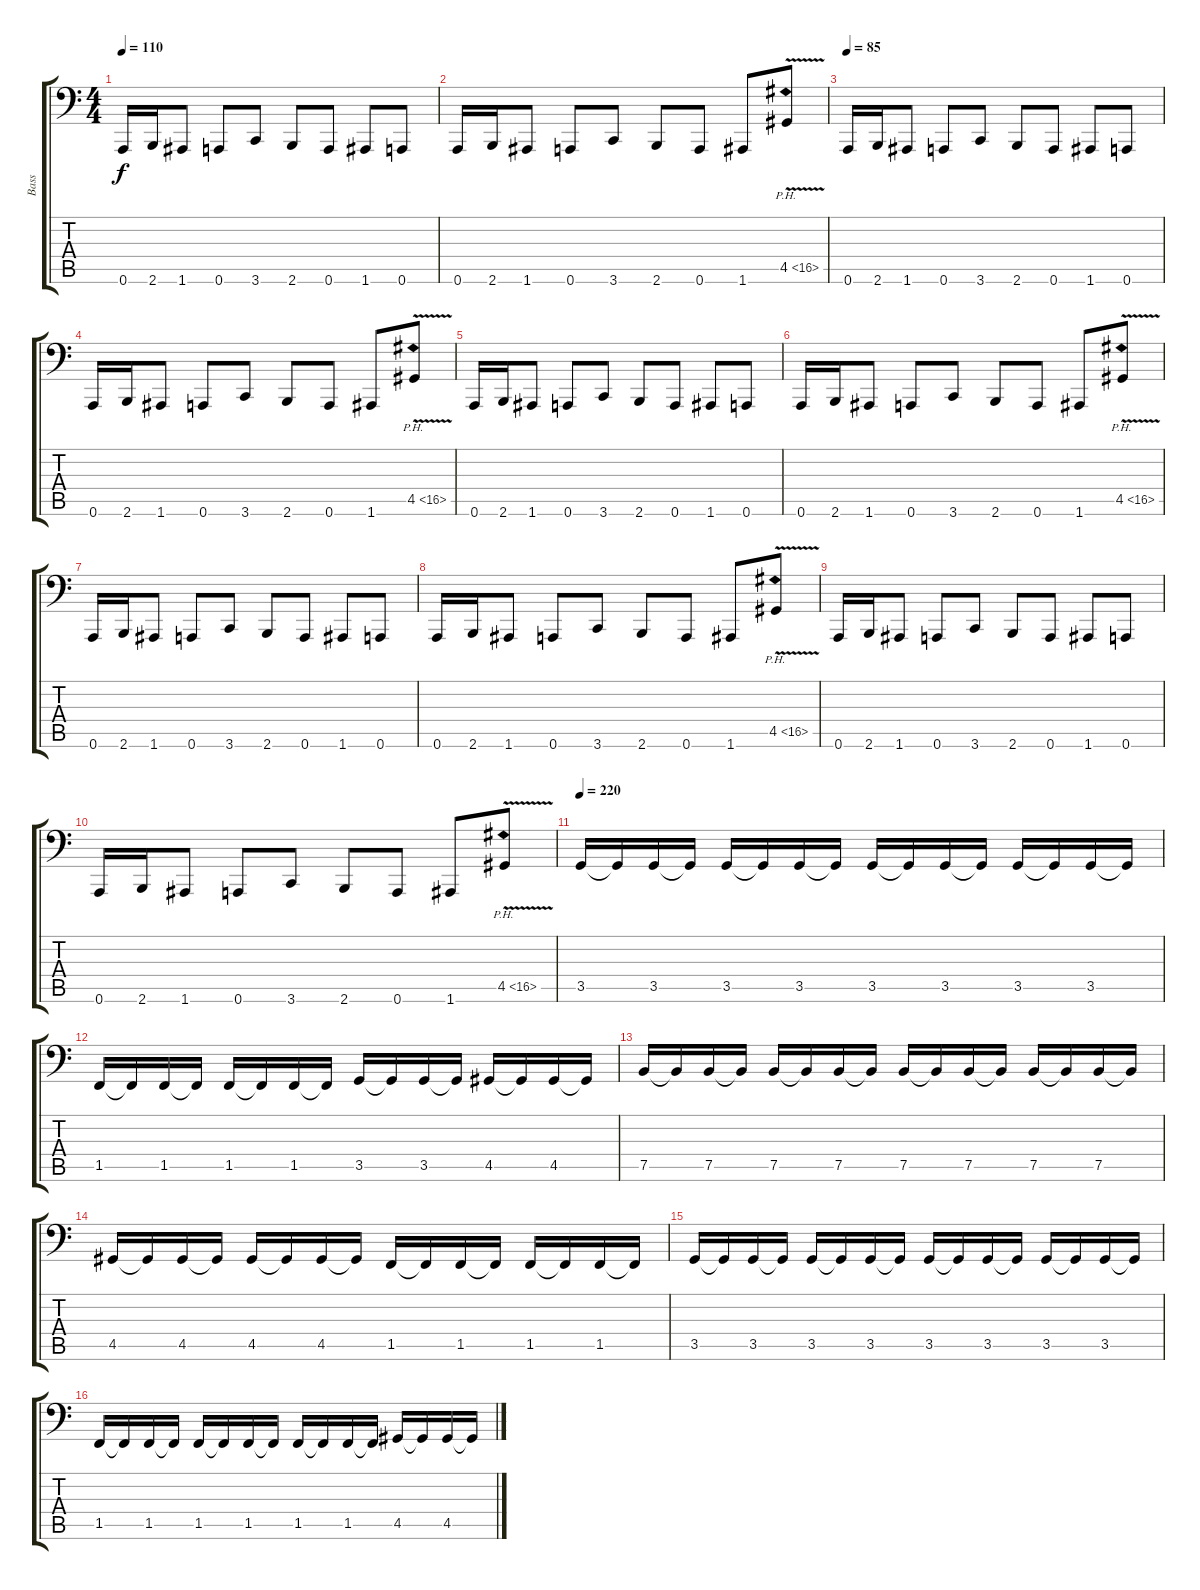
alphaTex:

\track ("Bass" "Bass") {instrument electricbassfinger}
\staff {score tabs}
\tuning (C3 G2 D2 A1 E1 A0) {hide}
\ts (4 4)
\tempo 110
\clef f4
\ks c
0.6.16{dy f} 2.6.16 1.6.8 0.6.8 3.6.8 2.6.8 0.6.8 1.6.8 0.6.8 |
0.6.16 2.6.16 1.6.8 0.6.8 3.6.8 2.6.8 0.6.8 1.6.8 4.5{ph 12 v}.8 |
\tempo 85
0.6.16 2.6.16 1.6.8 0.6.8 3.6.8 2.6.8 0.6.8 1.6.8 0.6.8 |
0.6.16 2.6.16 1.6.8 0.6.8 3.6.8 2.6.8 0.6.8 1.6.8 4.5{ph 12 v}.8 |
0.6.16 2.6.16 1.6.8 0.6.8 3.6.8 2.6.8 0.6.8 1.6.8 0.6.8 |
0.6.16 2.6.16 1.6.8 0.6.8 3.6.8 2.6.8 0.6.8 1.6.8 4.5{ph 12 v}.8 |
0.6.16 2.6.16 1.6.8 0.6.8 3.6.8 2.6.8 0.6.8 1.6.8 0.6.8 |
0.6.16 2.6.16 1.6.8 0.6.8 3.6.8 2.6.8 0.6.8 1.6.8 4.5{ph 12 v}.8 |
0.6.16 2.6.16 1.6.8 0.6.8 3.6.8 2.6.8 0.6.8 1.6.8 0.6.8 |
0.6.16 2.6.16 1.6.8 0.6.8 3.6.8 2.6.8 0.6.8 1.6.8 4.5{ph 12 v}.8 |
\tempo 220
3.5.16 3.5{t}.16 3.5.16 3.5{t}.16 3.5.16 3.5{t}.16 3.5.16 3.5{t}.16 3.5.16 3.5{t}.16 3.5.16 3.5{t}.16 3.5.16 3.5{t}.16 3.5.16 3.5{t}.16 |
1.5.16 1.5{t}.16 1.5.16 1.5{t}.16 1.5.16 1.5{t}.16 1.5.16 1.5{t}.16 3.5.16 3.5{t}.16 3.5.16 3.5{t}.16 4.5.16 4.5{t}.16 4.5.16 4.5{t}.16 |
7.5.16 7.5{t}.16 7.5.16 7.5{t}.16 7.5.16 7.5{t}.16 7.5.16 7.5{t}.16 7.5.16 7.5{t}.16 7.5.16 7.5{t}.16 7.5.16 7.5{t}.16 7.5.16 7.5{t}.16 |
4.5.16 4.5{t}.16 4.5.16 4.5{t}.16 4.5.16 4.5{t}.16 4.5.16 4.5{t}.16 1.5.16 1.5{t}.16 1.5.16 1.5{t}.16 1.5.16 1.5{t}.16 1.5.16 1.5{t}.16 |
3.5.16 3.5{t}.16 3.5.16 3.5{t}.16 3.5.16 3.5{t}.16 3.5.16 3.5{t}.16 3.5.16 3.5{t}.16 3.5.16 3.5{t}.16 3.5.16 3.5{t}.16 3.5.16 3.5{t}.16 |
1.5.16 1.5{t}.16 1.5.16 1.5{t}.16 1.5.16 1.5{t}.16 1.5.16 1.5{t}.16 1.5.16 1.5{t}.16 1.5.16 1.5{t}.16 4.5.16 4.5{t}.16 4.5.16 4.5{t}.16
